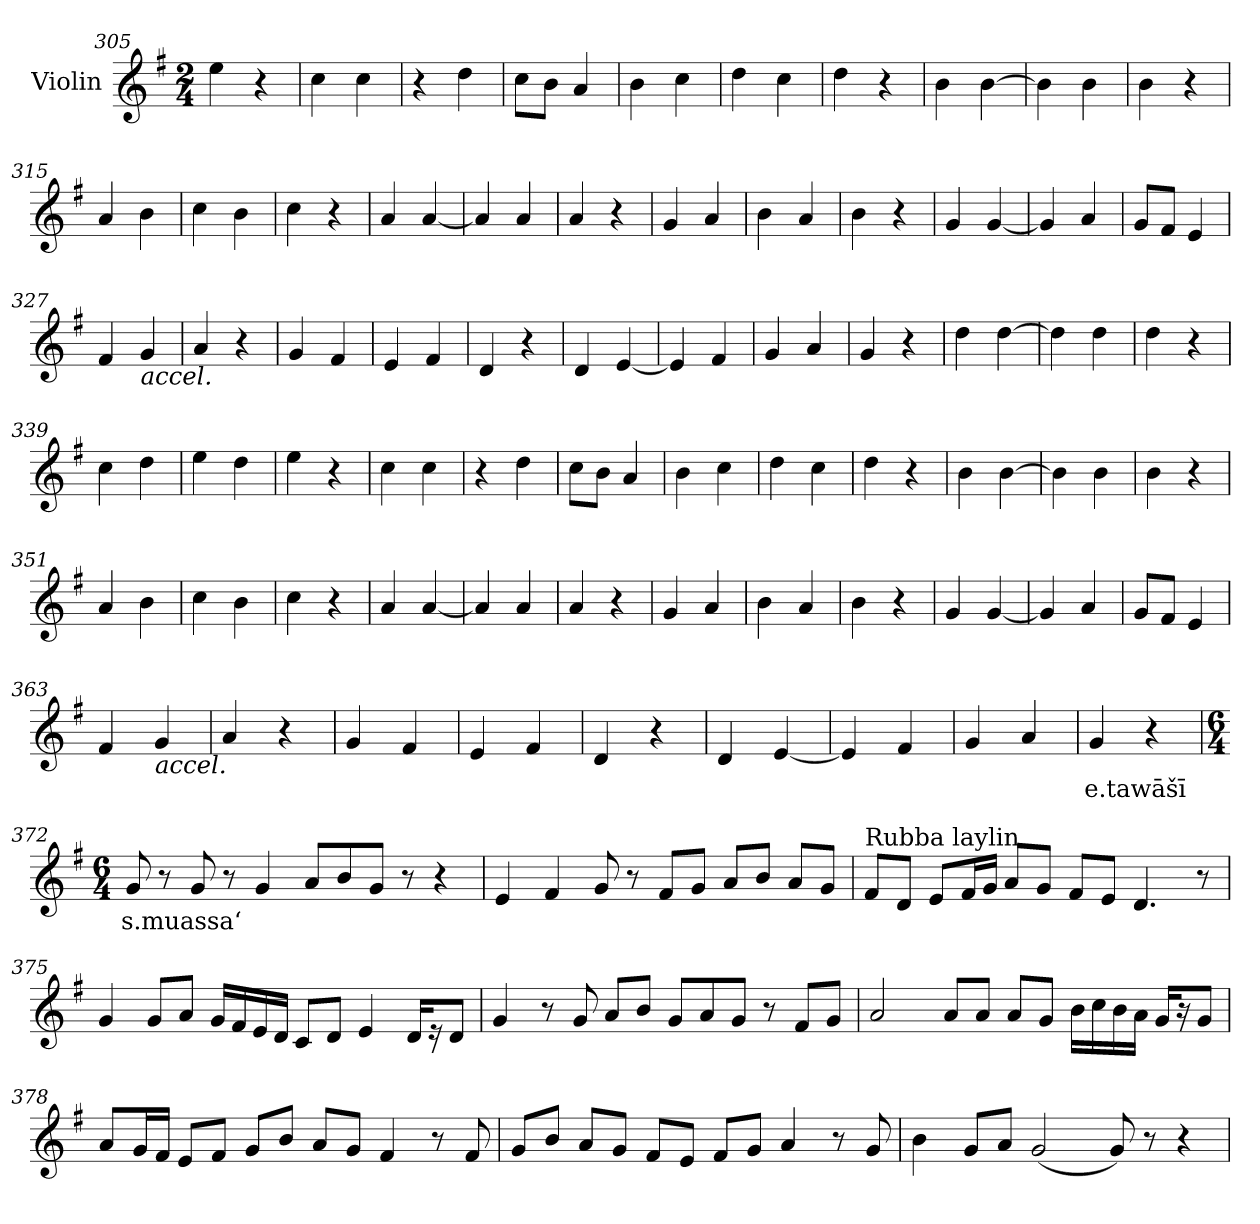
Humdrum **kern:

**kern	**text
*part1	*part1
*staff1	*staff1
*I"Violin	*
*clefG2	*
*k[f#]	*
*G:	*
*M2/4	*
=305	=305
4ee\	.
4r	.
=306	=306
4cc\	.
4cc\	.
=307	=307
4r	.
4dd\	.
=308	=308
8cc\L	.
8b\J	.
4a/	.
=309	=309
4b\	.
4cc\	.
=310	=310
4dd\	.
4cc\	.
=311	=311
4dd\	.
4r	.
=312	=312
4b\	.
[4b\	.
=313	=313
4b\]	.
4b\	.
!!LO:LB:g=z
=314	=314
4b\	.
4r	.
=315	=315
4a/	.
4b\	.
=316	=316
4cc\	.
4b\	.
=317	=317
4cc\	.
4r	.
=318	=318
4a/	.
[4a/	.
=319	=319
4a/]	.
4a/	.
=320	=320
4a/	.
4r	.
=321	=321
4g/	.
4a/	.
=322	=322
4b\	.
4a/	.
=323	=323
4b\	.
4r	.
!!LO:LB:g=z
=324	=324
4g/	.
[4g/	.
=325	=325
4g/]	.
4a/	.
=326	=326
8g/L	.
8f#/J	.
4e/	.
=327	=327
4f#/	.
!LO:TX:b:i:t=accel.	!
4g/	.
=328	=328
4a/	.
4r	.
=329	=329
4g/	.
4f#/	.
=330	=330
4e/	.
4f#/	.
=331	=331
4d/	.
4r	.
=332	=332
4d/	.
[4e/	.
=333	=333
4e/]	.
4f#/	.
!!LO:LB:g=z
=334	=334
4g/	.
4a/	.
=335	=335
4g/	.
4r	.
=336	=336
4dd\	.
[4dd\	.
=337	=337
4dd\]	.
4dd\	.
=338	=338
4dd\	.
4r	.
=339	=339
4cc\	.
4dd\	.
=340	=340
4ee\	.
4dd\	.
=341	=341
4ee\	.
4r	.
=342	=342
4cc\	.
4cc\	.
=343	=343
4r	.
4dd\	.
!!LO:LB:g=z
=344	=344
8cc\L	.
8b\J	.
4a/	.
=345	=345
4b\	.
4cc\	.
=346	=346
4dd\	.
4cc\	.
=347	=347
4dd\	.
4r	.
=348	=348
4b\	.
[4b\	.
=349	=349
4b\]	.
4b\	.
=350	=350
4b\	.
4r	.
=351	=351
4a/	.
4b\	.
=352	=352
4cc\	.
4b\	.
=353	=353
4cc\	.
4r	.
!!LO:PB:g=z
=354	=354
4a/	.
[4a/	.
=355	=355
4a/]	.
4a/	.
=356	=356
4a/	.
4r	.
=357	=357
4g/	.
4a/	.
=358	=358
4b\	.
4a/	.
=359	=359
4b\	.
4r	.
=360	=360
4g/	.
[4g/	.
=361	=361
4g/]	.
4a/	.
=362	=362
8g/L	.
8f#/J	.
4e/	.
=363	=363
4f#/	.
!LO:TX:b:i:t=accel.	!
4g/	.
!!LO:LB:g=z
=364	=364
4a/	.
4r	.
=365	=365
4g/	.
4f#/	.
=366	=366
4e/	.
4f#/	.
=367	=367
4d/	.
4r	.
=368	=368
4d/	.
[4e/	.
=369	=369
4e/]	.
4f#/	.
=370	=370
4g/	.
4a/	.
=371	=371
!	!LO:LY:b
4g/	e.tawāšī
4r	.
!!LO:LB:g=z
=372	=372
*M6/4	*
*MM70	*
!	!LO:LY:b
8g/	s.muassa‘
8r	.
8g/	.
8r	.
4g/	.
8a/L	.
8b/	.
8g/J	.
8r	.
4r	.
=373	=373
4e/	.
4f#/	.
8g/	.
8r	.
8f#/L	.
8g/J	.
8a/L	.
8b/J	.
8a/L	.
8g/J	.
=374	=374
!LO:TX:a:t=Rubba laylin	!
8f#/L	.
8d/J	.
8e/L	.
16f#/L	.
16g/JJ	.
8a/L	.
8g/J	.
8f#/L	.
8e/J	.
4.d/	.
8r	.
!!LO:LB:g=z
=375	=375
4g/	.
8g/L	.
8a/J	.
16g/LL	.
16f#/	.
16e/	.
16d/JJ	.
8c/L	.
8d/J	.
4e/	.
16d/KL	.
16r	.
8d/J	.
=376	=376
4g/	.
8r	.
8g/	.
8a/L	.
8b/J	.
8g/L	.
8a/	.
8g/J	.
8r	.
8f#/L	.
8g/J	.
=377	=377
2a/	.
8a/L	.
8a/J	.
8a/L	.
8g/J	.
16b\LL	.
16cc\	.
16b\	.
16a\JJ	.
16g/KL	.
16r	.
8g/J	.
!!LO:LB:g=z
=378	=378
8a/L	.
16g/L	.
16f#/JJ	.
8e/L	.
8f#/J	.
8g/L	.
8b/J	.
8a/L	.
8g/J	.
4f#/	.
8r	.
8f#/	.
=379	=379
8g/L	.
8b/J	.
8a/L	.
8g/J	.
8f#/L	.
8e/J	.
8f#/L	.
8g/J	.
4a/	.
8r	.
8g/	.
=380	=380
4b\	.
8g/L	.
8a/J	.
(<2g/	.
8g/)	.
8r	.
4r	.
=	=
*-	*-
